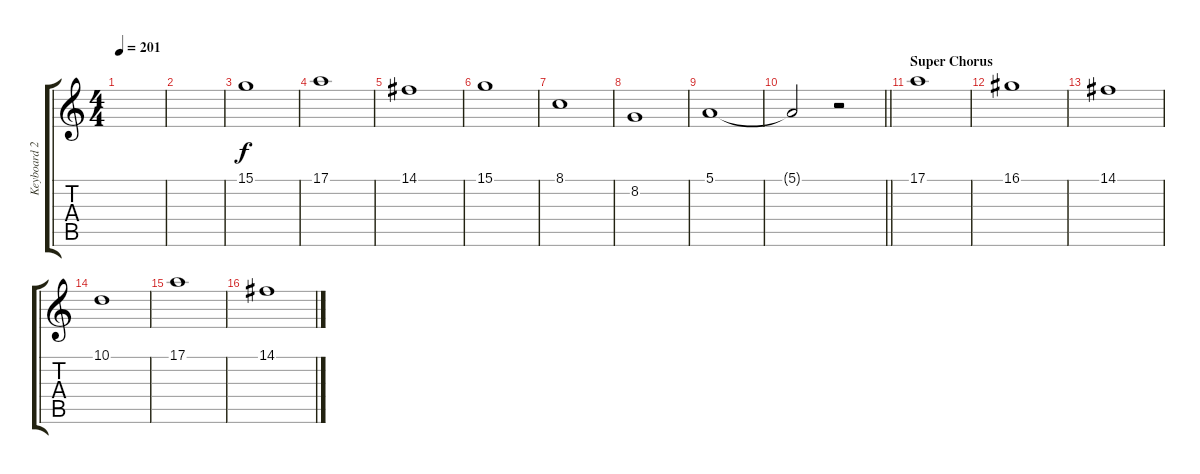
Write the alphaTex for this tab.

\track ("Keyboard 2" "Keyboard 2") {instrument stringensemble1}
\staff {score tabs}
\tuning (E4 B3 G3 D3 A2 E2) {hide}
\ts (4 4)
\tempo 201
\clef g2
\ks c
|
|
15.1.1 |
17.1.1 |
14.1.1 |
15.1.1 |
8.1.1 |
8.2.1 |
5.1.1 |
\barLineRight lightlight
5.1{t}.2 r.2 |
\section ("" "Super Chorus")
17.1.1 |
16.1.1 |
14.1.1 |
10.1.1 |
17.1.1 |
14.1.1
